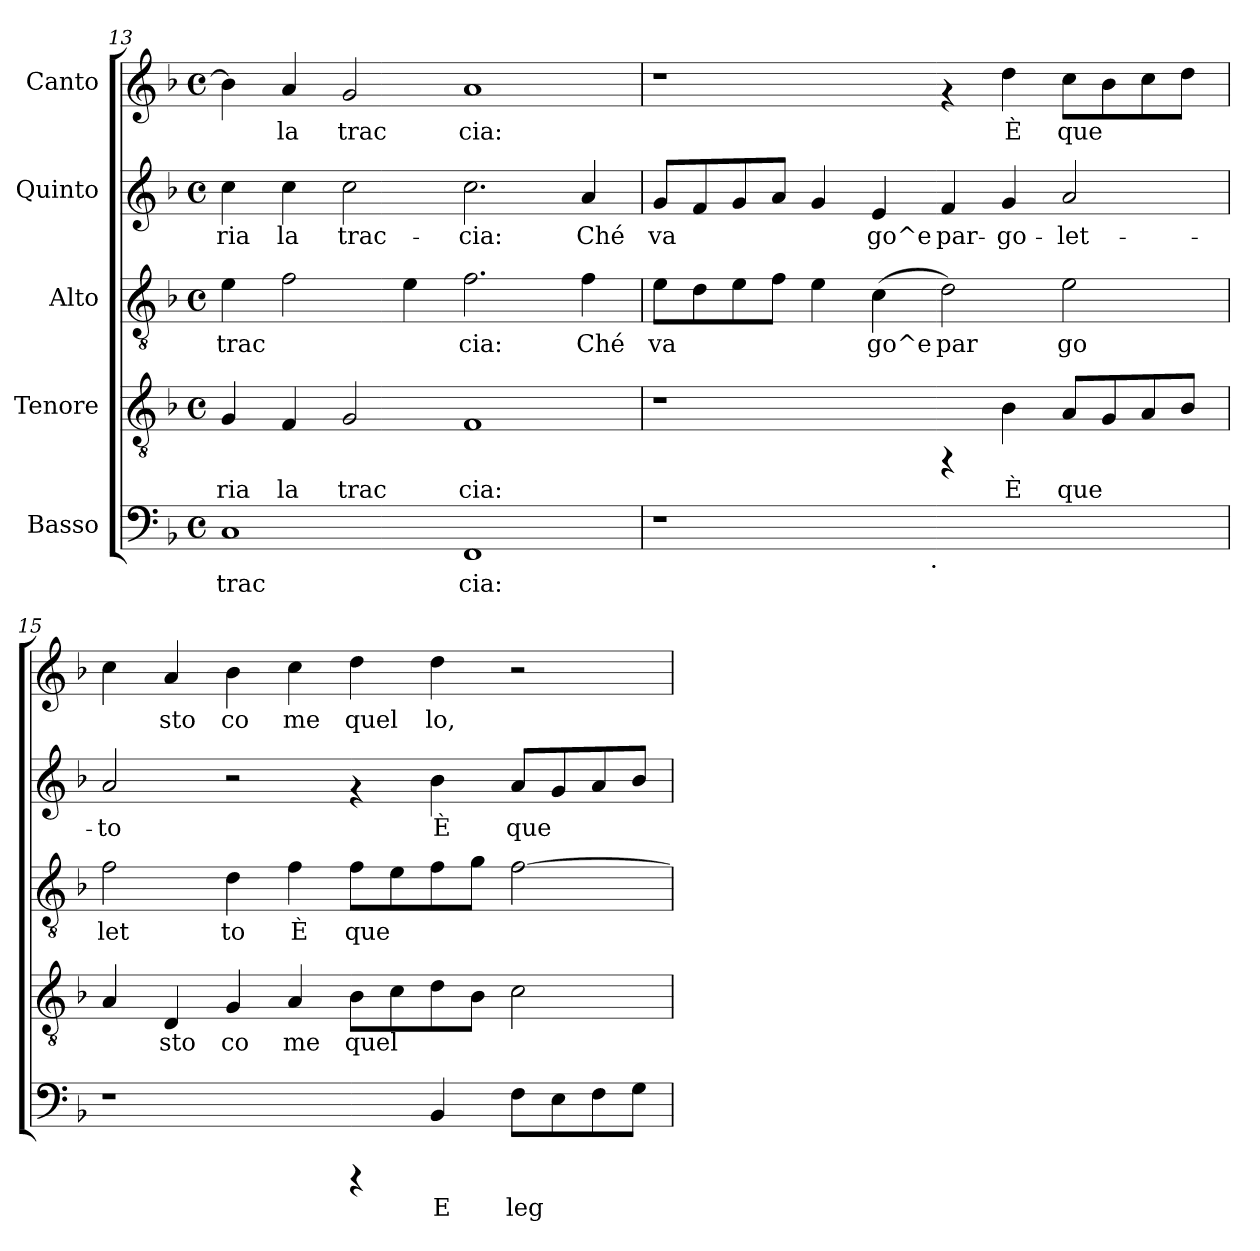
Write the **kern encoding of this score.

**kern	**text	**kern	**text	**kern	**text	**kern	**text	**kern	**text
*part5	*part5	*part4	*part4	*part3	*part3	*part2	*part2	*part1	*part1
*staff5	*staff5	*staff4	*staff4	*staff3	*staff3	*staff2	*staff2	*staff1	*staff1
*I"Basso	*	*I"Tenore	*	*I"Alto	*	*I"Quinto	*	*I"Canto	*
*clefF4	*	*clefGv2	*	*clefGv2	*	*clefG2	*	*clefG2	*
*k[b-]	*	*k[b-]	*	*k[b-]	*	*k[b-]	*	*k[b-]	*
*F:	*	*F:	*	*F:	*	*F:	*	*F:	*
*M4/4	*	*M4/4	*	*M4/4	*	*M4/4	*	*M4/4	*
*met(c)	*	*met(c)	*	*met(c)	*	*met(c)	*	*met(c)	*
=13	=13	=13	=13	=13	=13	=13	=13	=13	=13
!	!LO:LY:b:cj	!	!LO:LY:b:cj	!	!LO:LY:b:cj	!	!LO:LY:b:cj	!	!LO:LY:b:cj
1C	trac	4G/	ria	4e\	trac	4cc\	-ria	4b-\]	.
!	!	!	!LO:LY:b:cj	!	!LO:LY:b:cj	!	!LO:LY:b:cj	!	!LO:LY:b:cj
.	.	4F/	la	2f\	.	4cc\	la	4a/	la
!	!	!	!LO:LY:b:cj	!	!	!	!LO:LY:b:cj	!	!LO:LY:b:cj
.	.	2G/	trac	.	.	2cc\	trac-	2g/	trac
!	!	!	!	!	!LO:LY:b:cj	!	!	!	!
.	.	.	.	4e\	.	.	.	.	.
!	!LO:LY:b:cj	!	!LO:LY:b:cj	!	!LO:LY:b:cj	!	!LO:LY:b:cj	!	!LO:LY:b:cj
1FF	cia:	1F	cia:	2.f\	cia:	2.cc\	-cia:	1a	cia:
!	!	!	!	!	!LO:LY:b:cj	!	!LO:LY:b:cj	!	!
.	.	.	.	4f\	Ché	4a/	Ché	.	.
=14	=14	=14	=14	=14	=14	=14	=14	=14	=14
!	!	!	!	!	!LO:LY:b:cj	!	!LO:LY:b:cj	!	!
*^	*	*	*	*	*	*	*	*	*
1r	2ryy	.	1r	.	8e\L	va	8g/L	va-	1r	.
!	!	!	!	!	!	!LO:LY:b:cj	!	!LO:LY:b:cj	!	!
.	.	.	.	.	8d\	.	8f/	--	.	.
!	!	!	!	!	!	!LO:LY:b:cj	!	!LO:LY:b:cj	!	!
.	.	.	.	.	8e\	.	8g/	--	.	.
!	!	!	!	!	!	!LO:LY:b:cj	!	!LO:LY:b:cj	!	!
.	.	.	.	.	8f\J	.	8a/J	--	.	.
!	!	!	!	!	!	!LO:LY:b:cj	!	!LO:LY:b:cj	!	!
.	4ryy	.	.	.	4e\	.	4g/	--	.	.
!	!	!	!	!	!	!LO:LY:b:cj	!	!LO:LY:b:cj	!	!
.	8...ryy	.	.	.	(<4c\	go^e	4e/	-go^e	.	.
!	!LO:TX:b:t=.	!	!	!	!	!	!	!	!	!
.	1ryy	.	.	.	.	.	.	.	.	.
!	!	!	!	!	!	!LO:LY:b:cj	!	!LO:LY:b:cj	!	!
1ryy	.	.	4rFF	.	2d\)	par	4f/	par-	4rf	.
!	!	!	!	!LO:LY:b:cj	!	!	!	!LO:LY:b:cj	!	!LO:LY:b:cj
.	.	.	4B-\	È	.	.	4g/	-go-	4dd\	È
!	!	!	!	!LO:LY:b:cj	!	!LO:LY:b:cj	!	!LO:LY:b:cj	!	!LO:LY:b:cj
.	.	.	8A/L	que	2e\	go	2a/	-let-	8cc\L	que
!	!	!	!	!LO:LY:b:cj	!	!	!	!	!	!LO:LY:b:cj
.	.	.	8G/	.	.	.	.	.	8b-\	.
!	!	!	!	!LO:LY:b:cj	!	!	!	!	!	!LO:LY:b:cj
.	.	.	8A/	.	.	.	.	.	8cc\	.
!	!	!	!	!LO:LY:b:cj	!	!	!	!	!	!LO:LY:b:cj
.	.	.	8B-/J	.	.	.	.	.	8dd\J	.
.	64ryy	.	.	.	.	.	.	.	.	.
=15	=15	=15	=15	=15	=15	=15	=15	=15	=15	=15
!	!	!	!	!LO:LY:b:cj	!	!LO:LY:b:cj	!	!LO:LY:b:cj	!	!LO:LY:b:cj
*v	*v	*	*	*	*	*	*	*	*	*
1r	.	4A/	.	2f\	let	2a/	-to	4cc\	.
!	!	!	!LO:LY:b:cj	!	!	!	!	!	!LO:LY:b:cj
.	.	4D/	sto	.	.	.	.	4a/	sto
!	!	!	!LO:LY:b:cj	!	!LO:LY:b:cj	!	!	!	!LO:LY:b:cj
.	.	4G/	co	4d\	to	2r	.	4b-\	co
!	!	!	!LO:LY:b:cj	!	!LO:LY:b:cj	!	!	!	!LO:LY:b:cj
.	.	4A/	me	4f\	È	.	.	4cc\	me
!	!	!	!LO:LY:b:cj	!	!LO:LY:b:cj	!	!	!	!LO:LY:b:cj
4rCCC	.	8B-\L	quel	8f\L	que	4rf	.	4dd\	quel
!	!	!	!LO:LY:b:cj	!	!LO:LY:b:cj	!	!	!	!
.	.	8c\	.	8e\	.	.	.	.	.
!	!LO:LY:b:cj	!	!LO:LY:b:cj	!	!LO:LY:b:cj	!	!LO:LY:b:cj	!	!LO:LY:b:cj
4BB-/	E	8d\	.	8f\	.	4b-\	È	4dd\	lo,
!	!	!	!LO:LY:b:cj	!	!LO:LY:b:cj	!	!	!	!
.	.	8B-\J	.	8g\J	.	.	.	.	.
!	!LO:LY:b:cj	!	!LO:LY:b:cj	!	!LO:LY:b:cj	!	!LO:LY:b:cj	!	!
8F\L	leg	2c\	.	[<2f\	.	8a/L	que-	2r	.
!	!LO:LY:b:cj	!	!	!	!	!	!LO:LY:b:cj	!	!
8E\	.	.	.	.	.	8g/	--	.	.
!	!LO:LY:b:cj	!	!	!	!	!	!LO:LY:b:cj	!	!
8F\	.	.	.	.	.	8a/	--	.	.
!	!LO:LY:b:cj	!	!	!	!	!	!LO:LY:b:cj	!	!
8G\J	.	.	.	.	.	8b-/J	--	.	.
=	=	=	=	=	=	=	=	=	=
*-	*-	*-	*-	*-	*-	*-	*-	*-	*-
